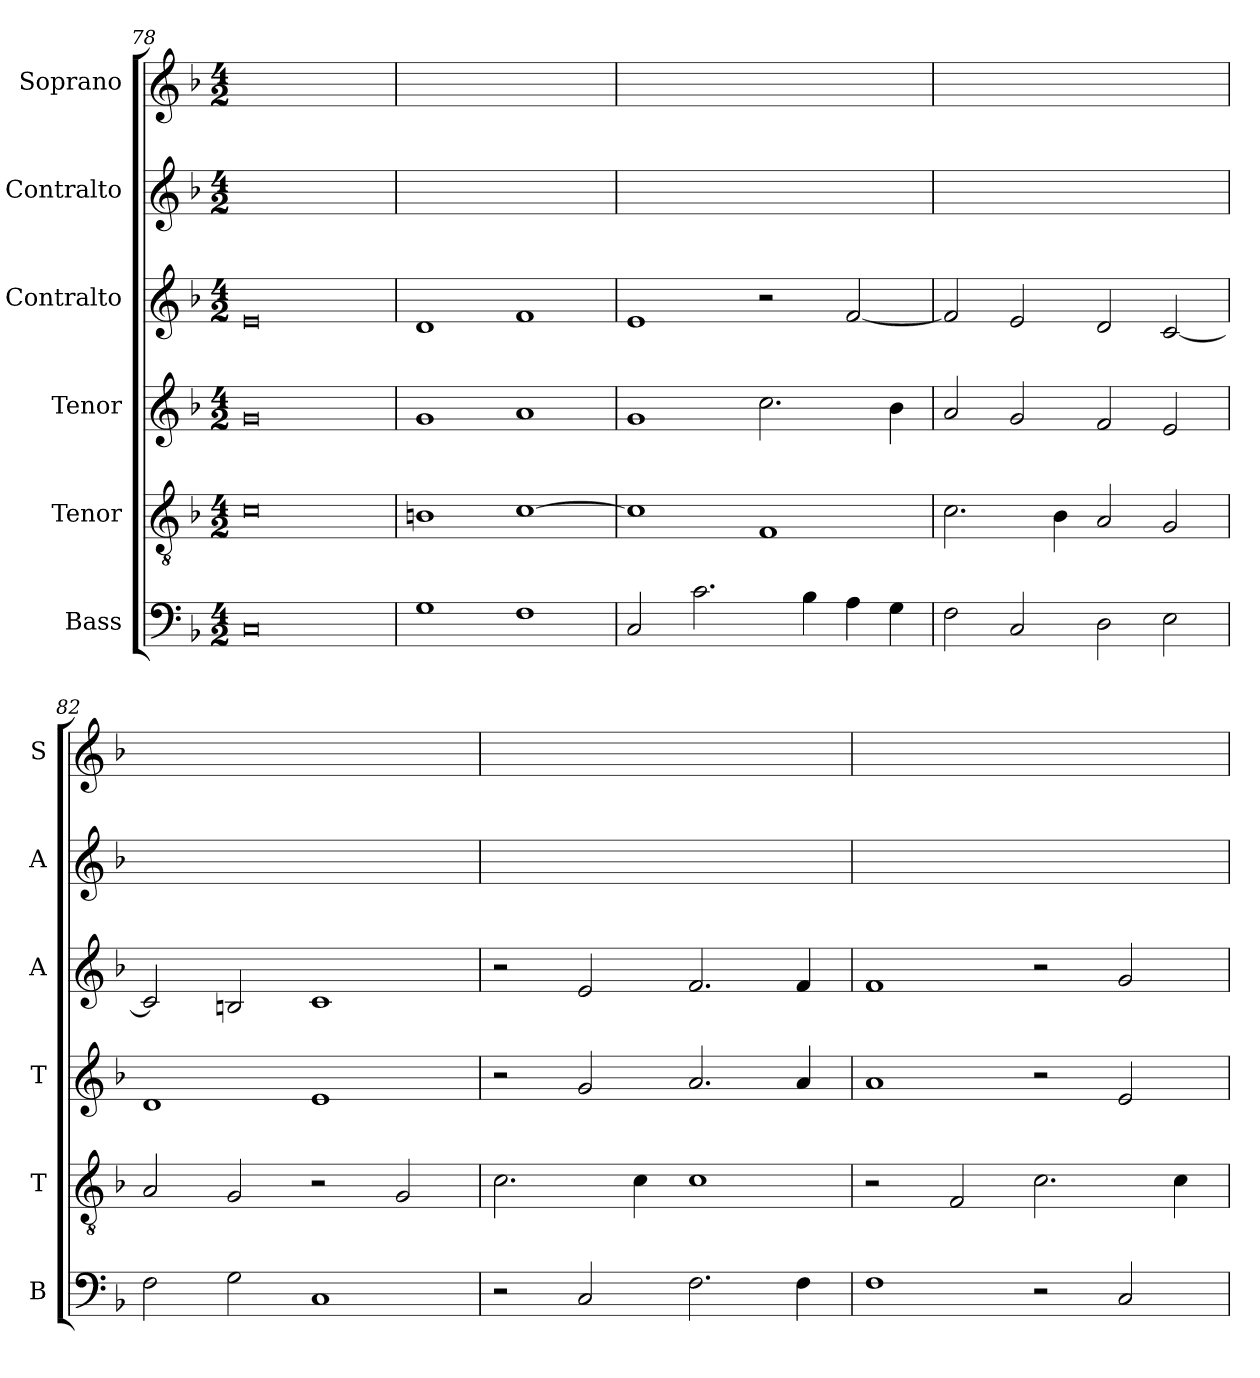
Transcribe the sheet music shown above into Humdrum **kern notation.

**kern	**kern	**kern	**kern	**kern	**kern
*part6	*part5	*part4	*part3	*part2	*part1
*staff6	*staff5	*staff4	*staff3	*staff2	*staff1
*I"Bass	*I"Tenor	*I"Tenor	*I"Contralto	*I"Contralto	*I"Soprano
*I'B	*I'T	*I'T	*I'A	*I'A	*I'S
*clefF4	*clefGv2	*clefG2	*clefG2	*clefG2	*clefG2
*k[b-]	*k[b-]	*k[b-]	*k[b-]	*k[b-]	*k[b-]
*F:ion	*F:ion	*F:ion	*F:ion	*F:ion	*F:ion
*M4/2	*M4/2	*M4/2	*M4/2	*M4/2	*M4/2
=78	=78	=78	=78	=78	=78
0C	0c	0g	0e	0ryy	0ryy
=79	=79	=79	=79	=79	=79
1G	1Bn	1g	1d	0ryy	0ryy
1F	[1c	1a	1f	.	.
=80	=80	=80	=80	=80	=80
2C	1c]	1g	1e	0ryy	0ryy
2.c	.	.	.	.	.
.	1F	2.cc	2r	.	.
4B-	.	.	.	.	.
4A	.	.	[2f	.	.
4G	.	4b-	.	.	.
=81	=81	=81	=81	=81	=81
2F	2.c	2a	2f]	0ryy	0ryy
2C	.	2g	2e	.	.
.	4B-	.	.	.	.
2D	2A	2f	2d	.	.
2E	2G	2e	[2c	.	.
=82	=82	=82	=82	=82	=82
2F	2A	1d	2c]	0ryy	0ryy
2G	2G	.	2Bn	.	.
1C	2r	1e	1c	.	.
.	2G	.	.	.	.
=83	=83	=83	=83	=83	=83
2r	2.c	2r	2r	0ryy	0ryy
2C	.	2g	2e	.	.
.	4c	.	.	.	.
2.F	1c	2.a	2.f	.	.
4F	.	4a	4f	.	.
=84	=84	=84	=84	=84	=84
1F	2r	1a	1f	0ryy	0ryy
.	2F	.	.	.	.
2r	2.c	2r	2r	.	.
2C	.	2e	2g	.	.
.	4c	.	.	.	.
=	=	=	=	=	=
*-	*-	*-	*-	*-	*-
